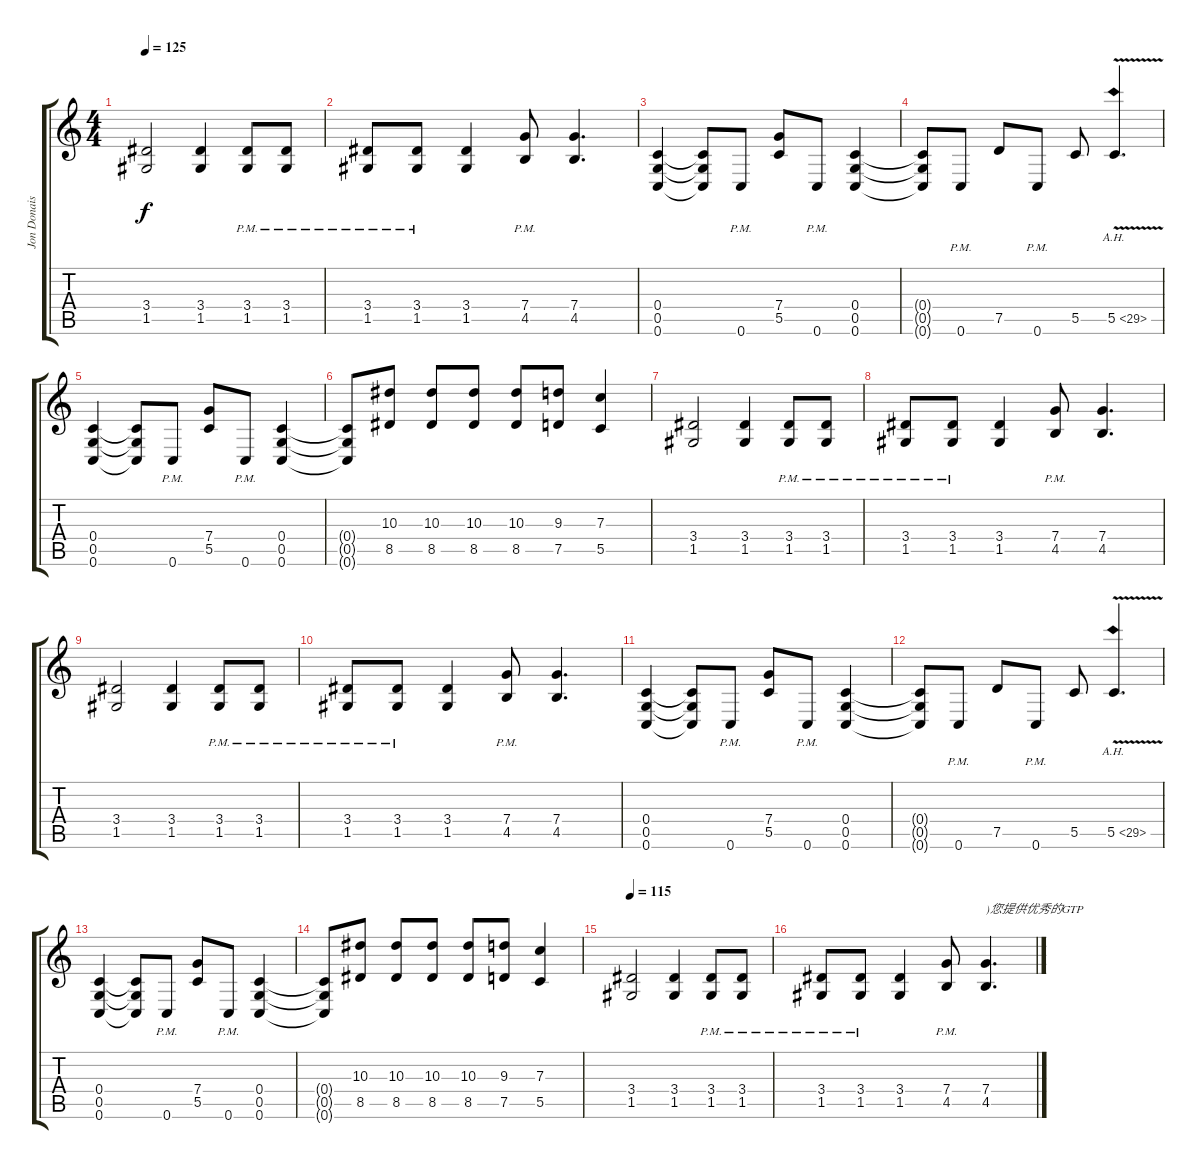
\track ("Jon Donais" "Jon Donais") {instrument distortionguitar}
\staff {score tabs}
\tuning (D4 A3 F3 C3 G2 C2) {hide}
\ts (4 4)
\tempo 125
\clef g2
\ks c
(3.4 1.5).2{dy f} (3.4 1.5).4 (3.4{pm} 1.5{pm}).8 (3.4{pm} 1.5{pm}).8 |
(3.4{pm} 1.5{pm}).8 (3.4{pm} 1.5{pm}).8 (3.4 1.5).4 (7.4{pm} 4.5{pm}).8 (7.4 4.5).4{d} |
(0.4 0.5 0.6).4 (0.4{t} 0.5{t} 0.6{t}).8 0.6{pm}.8 (7.4 5.5).8 0.6{pm}.8 (0.4 0.5 0.6).4 |
(0.4{t} 0.5{t} 0.6{t}).8 0.6{pm}.8 7.5.8 0.6{pm}.8 5.5.8 5.5{ah 24 v}.4{d} |
(0.4 0.5 0.6).4 (0.4{t} 0.5{t} 0.6{t}).8 0.6{pm}.8 (7.4 5.5).8 0.6{pm}.8 (0.4 0.5 0.6).4 |
(0.4{t} 0.5{t} 0.6{t}).8 (10.3 8.5).8 (10.3 8.5).8 (10.3 8.5).8 (10.3 8.5).8 (9.3 7.5).8 (7.3 5.5).4 |
(3.4 1.5).2 (3.4 1.5).4 (3.4{pm} 1.5{pm}).8 (3.4{pm} 1.5{pm}).8 |
(3.4{pm} 1.5{pm}).8 (3.4{pm} 1.5{pm}).8 (3.4 1.5).4 (7.4{pm} 4.5{pm}).8 (7.4 4.5).4{d} |
(3.4 1.5).2 (3.4 1.5).4 (3.4{pm} 1.5{pm}).8 (3.4{pm} 1.5{pm}).8 |
(3.4{pm} 1.5{pm}).8 (3.4{pm} 1.5{pm}).8 (3.4 1.5).4 (7.4{pm} 4.5{pm}).8 (7.4 4.5).4{d} |
(0.4 0.5 0.6).4 (0.4{t} 0.5{t} 0.6{t}).8 0.6{pm}.8 (7.4 5.5).8 0.6{pm}.8 (0.4 0.5 0.6).4 |
(0.4{t} 0.5{t} 0.6{t}).8 0.6{pm}.8 7.5.8 0.6{pm}.8 5.5.8 5.5{ah 24 v}.4{d} |
(0.4 0.5 0.6).4 (0.4{t} 0.5{t} 0.6{t}).8 0.6{pm}.8 (7.4 5.5).8 0.6{pm}.8 (0.4 0.5 0.6).4 |
(0.4{t} 0.5{t} 0.6{t}).8 (10.3 8.5).8 (10.3 8.5).8 (10.3 8.5).8 (10.3 8.5).8 (9.3 7.5).8 (7.3 5.5).4 |
\tempo 115
(3.4 1.5).2 (3.4 1.5).4 (3.4{pm} 1.5{pm}).8 (3.4{pm} 1.5{pm}).8 |
(3.4{pm} 1.5{pm}).8 (3.4{pm} 1.5{pm}).8 (3.4 1.5).4 (7.4{pm} 4.5{pm}).8 (7.4 4.5).4{d txt ")您提供优秀的GTP"}
